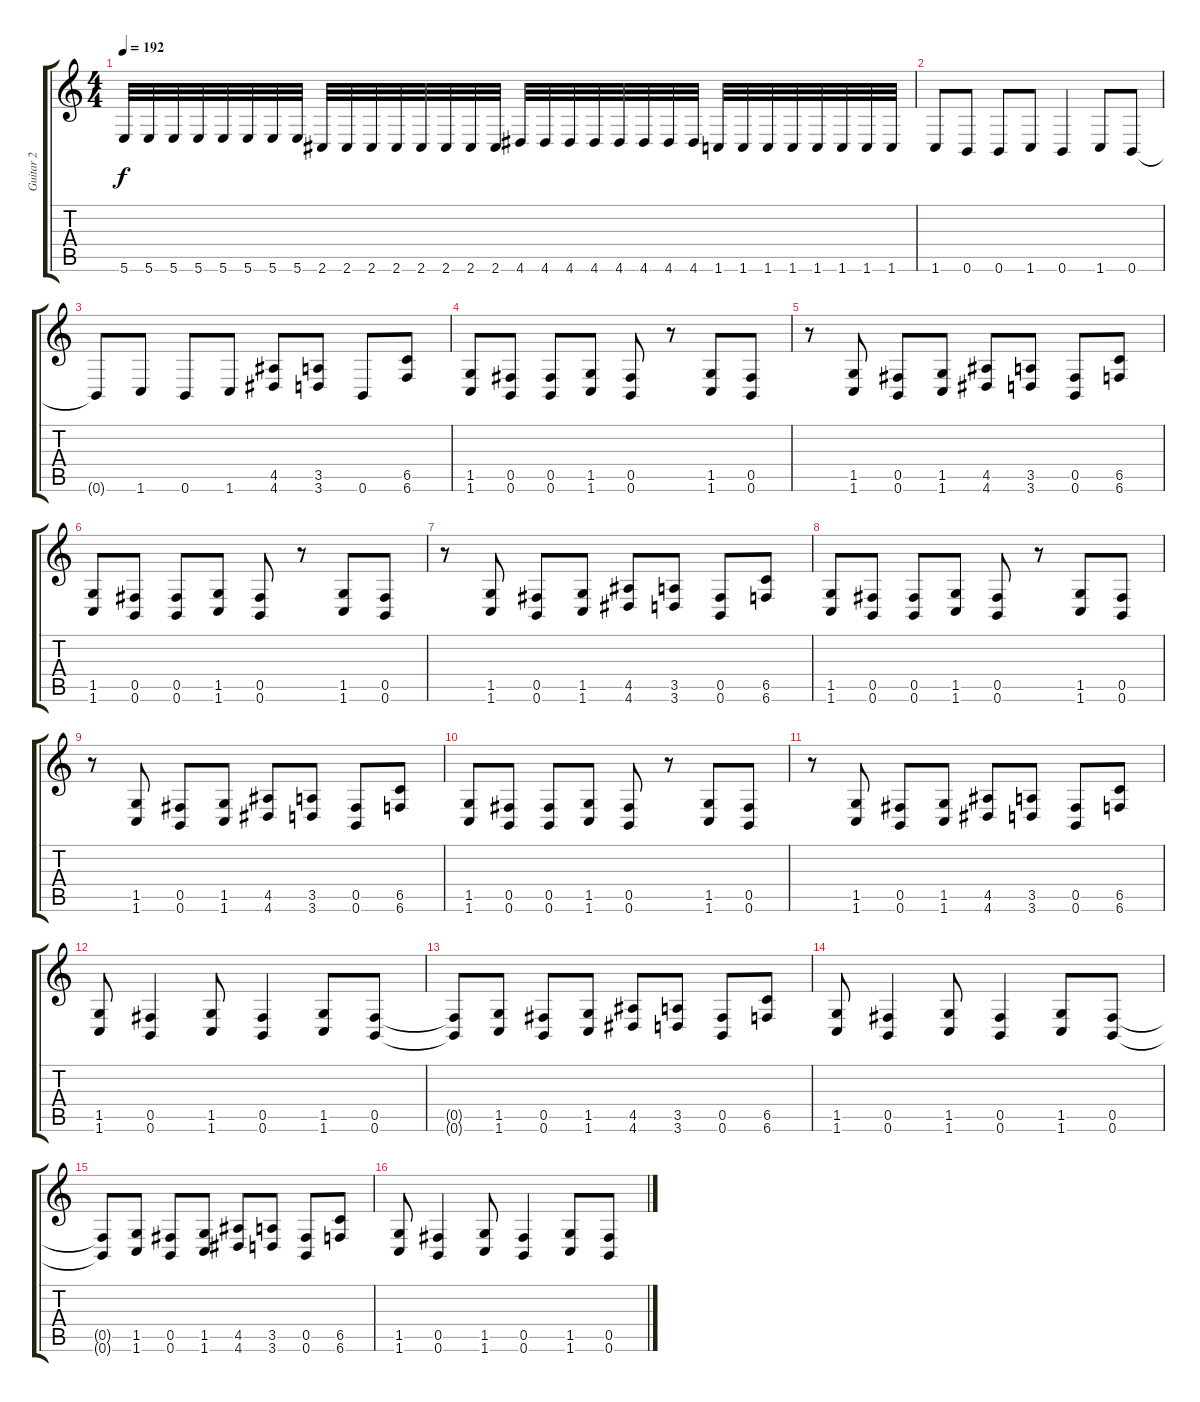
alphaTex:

\track ("Guitar 2" "Guitar 2") {instrument overdrivenguitar}
\staff {score tabs}
\tuning (Db4 Ab3 E3 B2 Gb2 B1) {hide}
\ts (4 4)
\tempo 192
\clef g2
\ks c
5.6.32{dy f} 5.6.32 5.6.32 5.6.32 5.6.32 5.6.32 5.6.32 5.6.32 2.6.32 2.6.32 2.6.32 2.6.32 2.6.32 2.6.32 2.6.32 2.6.32 4.6.32 4.6.32 4.6.32 4.6.32 4.6.32 4.6.32 4.6.32 4.6.32 1.6.32 1.6.32 1.6.32 1.6.32 1.6.32 1.6.32 1.6.32 1.6.32 |
1.6.8 0.6.8 0.6.8 1.6.8 0.6.4 1.6.8 0.6.8 |
0.6{t}.8 1.6.8 0.6.8 1.6.8 (4.5 4.6).8 (3.5 3.6).8 0.6.8 (6.5 6.6).8 |
(1.5 1.6).8 (0.5 0.6).8 (0.5 0.6).8 (1.5 1.6).8 (0.5 0.6).8 r.8 (1.5 1.6).8 (0.5 0.6).8 |
r.8 (1.5 1.6).8 (0.5 0.6).8 (1.5 1.6).8 (4.5 4.6).8 (3.5 3.6).8 (0.5 0.6).8 (6.5 6.6).8 |
(1.5 1.6).8 (0.5 0.6).8 (0.5 0.6).8 (1.5 1.6).8 (0.5 0.6).8 r.8 (1.5 1.6).8 (0.5 0.6).8 |
r.8 (1.5 1.6).8 (0.5 0.6).8 (1.5 1.6).8 (4.5 4.6).8 (3.5 3.6).8 (0.5 0.6).8 (6.5 6.6).8 |
(1.5 1.6).8 (0.5 0.6).8 (0.5 0.6).8 (1.5 1.6).8 (0.5 0.6).8 r.8 (1.5 1.6).8 (0.5 0.6).8 |
r.8 (1.5 1.6).8 (0.5 0.6).8 (1.5 1.6).8 (4.5 4.6).8 (3.5 3.6).8 (0.5 0.6).8 (6.5 6.6).8 |
(1.5 1.6).8 (0.5 0.6).8 (0.5 0.6).8 (1.5 1.6).8 (0.5 0.6).8 r.8 (1.5 1.6).8 (0.5 0.6).8 |
r.8 (1.5 1.6).8 (0.5 0.6).8 (1.5 1.6).8 (4.5 4.6).8 (3.5 3.6).8 (0.5 0.6).8 (6.5 6.6).8 |
(1.5 1.6).8 (0.5 0.6).4 (1.5 1.6).8 (0.5 0.6).4 (1.5 1.6).8 (0.5 0.6).8 |
(0.5{t} 0.6{t}).8 (1.5 1.6).8 (0.5 0.6).8 (1.5 1.6).8 (4.5 4.6).8 (3.5 3.6).8 (0.5 0.6).8 (6.5 6.6).8 |
(1.5 1.6).8 (0.5 0.6).4 (1.5 1.6).8 (0.5 0.6).4 (1.5 1.6).8 (0.5 0.6).8 |
(0.5{t} 0.6{t}).8 (1.5 1.6).8 (0.5 0.6).8 (1.5 1.6).8 (4.5 4.6).8 (3.5 3.6).8 (0.5 0.6).8 (6.5 6.6).8 |
(1.5 1.6).8 (0.5 0.6).4 (1.5 1.6).8 (0.5 0.6).4 (1.5 1.6).8 (0.5 0.6).8
